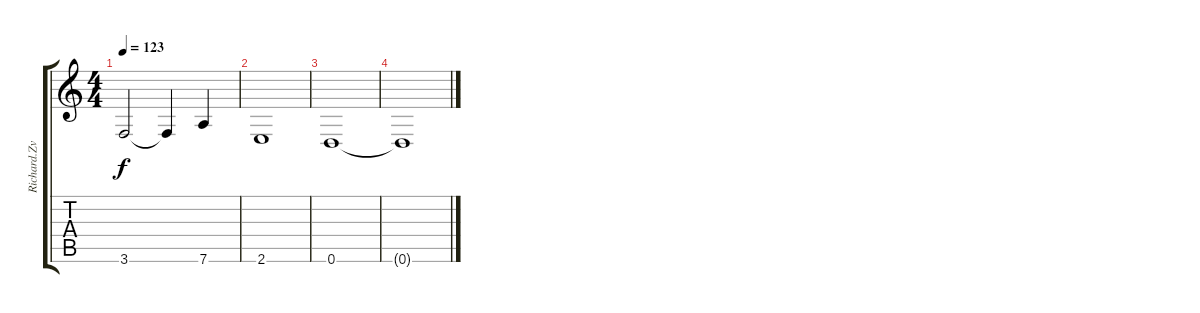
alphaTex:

\track ("Richard.Zven Kruspe" "Richard.Zv") {instrument electricguitarjazz}
\staff {score tabs}
\tuning (E4 B3 G3 D3 A2 D2) {hide}
\ts (4 4)
\tempo 123
\clef g2
\ks c
3.6.2{dy f} 3.6{t}.4 7.6.4 |
2.6.1 |
0.6.1 |
0.6{t}.1
